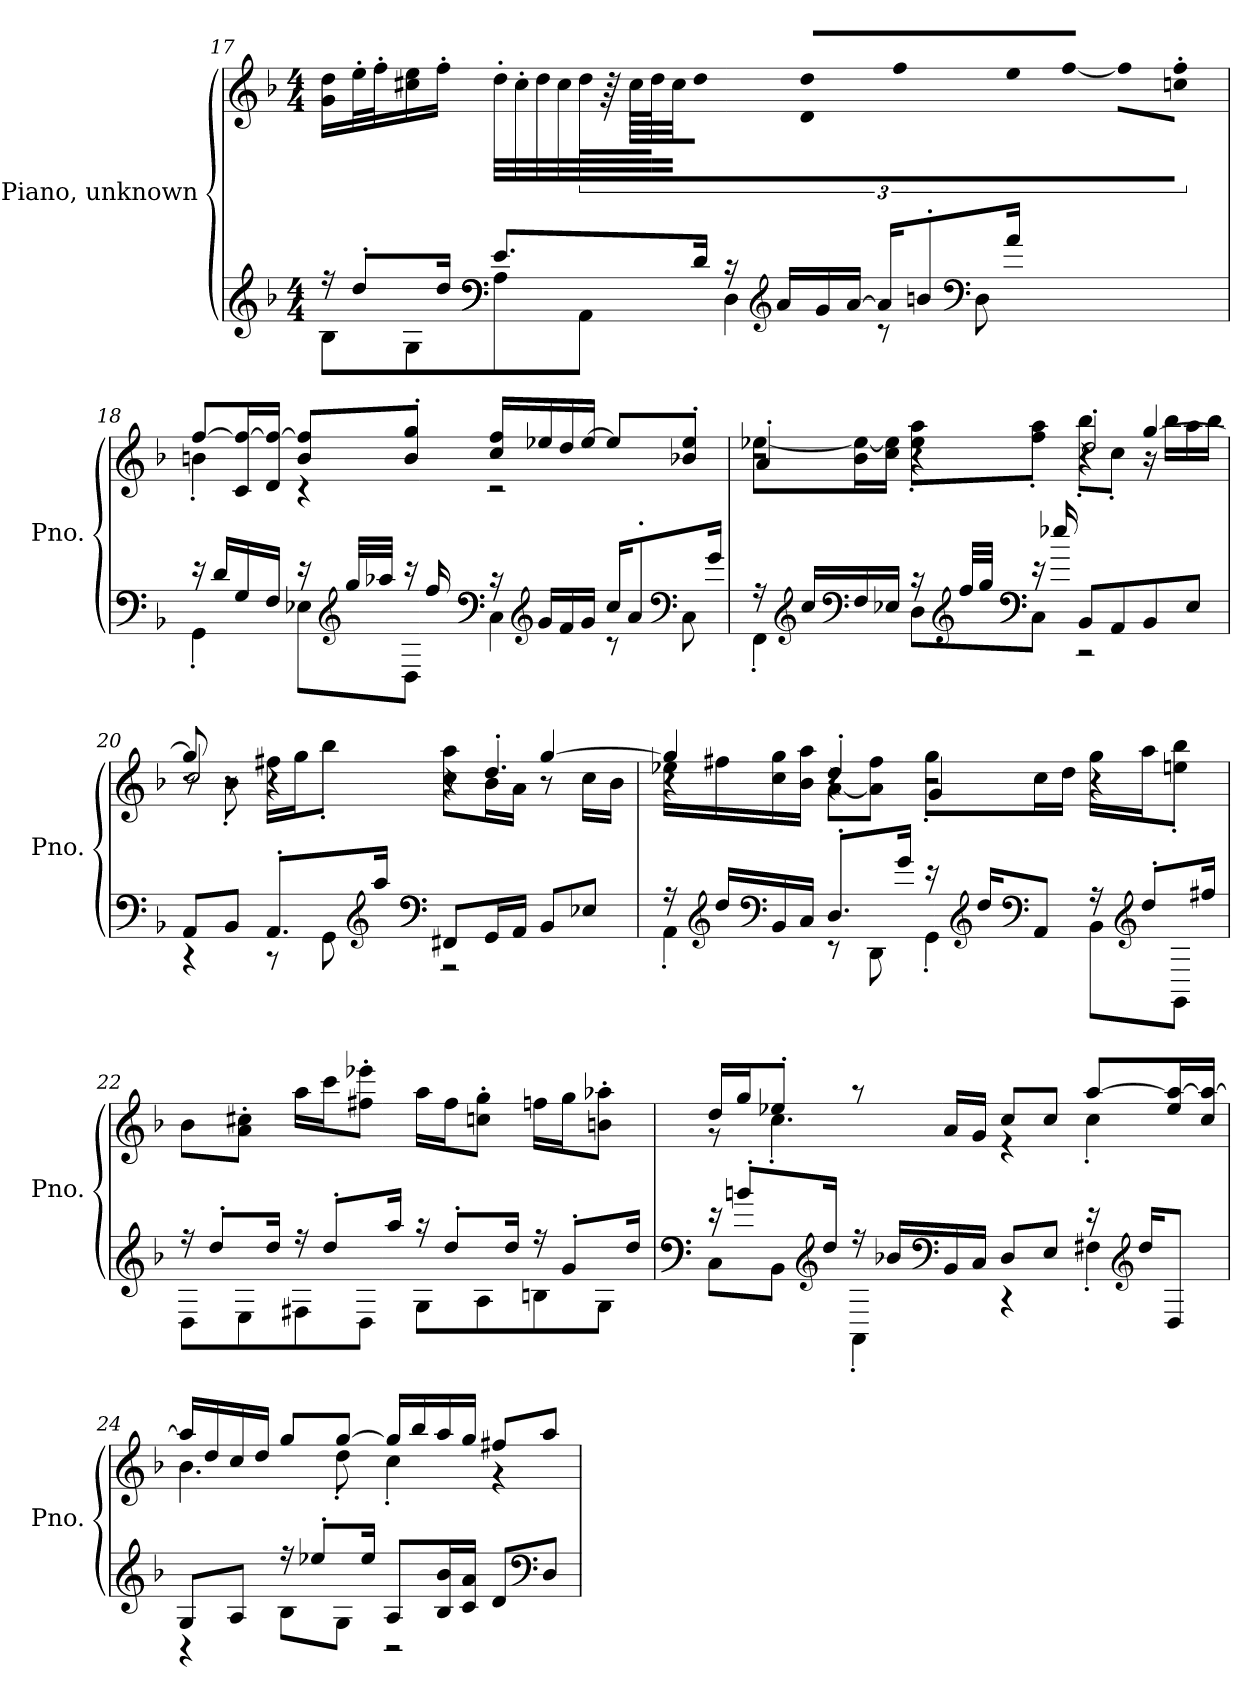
**kern	**kern
*part1	*part1
*staff2	*staff1
*I"Piano, unknown	*
*I'Pno.	*
!!LO:LB:g=z
*clefG2	*clefG2
*k[b-]	*k[b-]
*M4/4	*M4/4
=17	=17
*^	*
16r	8B-\L	16g\ 16dd\LL
8dd'/L	.	32ee'\L
.	.	32ff'\J
.	8G\	16cc#X\ 16ee\
16dd/Jk	.	16ff'\JJ
*clefF4	*	*
8.e/L	8A\	32dd'\LLL
.	.	32cc#'\
.	.	32dd\
.	.	32cc#\
.	8AA\J	96dd\JJJk
.	.	96r
.	.	96cc#\LLLL
*	*	*Xbrackettup
.	.	96dd\J
.	.	48cc#\J
16d/Jk	.	16dd\JJ
16r	4D\	16d/ 16dd/LL
*clefG2	*	*
16a/LL	.	16ff/
16g/	.	16ee/
[16a/JJ	.	[16ff/JJ
16a/KL]	8r	8ff\L]
8bn'/	.	.
*clefF4	*	*
.	8D\	8ccn\' 8ff\'J
16a/Jk	.	.
!!LO:PB:g=z
=18	=18	=18
*	*	*^
16r	4GG'\	[8ff/L	4bn'\
16d/LL	.	.	.
16G/	.	16c/ 16ff/_L	.
16F/JJ	.	16d/ 16ff/_JJ	.
16r	8E-X\L	8b/ 8ff/]L	4r
*clefG2	*	*	*
32gg/LLL	.	.	.
32aa-X/JJJ	.	.	.
16r	8D\J	8b/' 8gg/'J	.
16ff/	.	.	.
*clefF4	*	*	*
16r	4C\	16cc/ 16ff/LL	2r
*clefG2	*	*	*
16g/LL	.	16ee-X/	.
16f/	.	16dd/	.
16g/JJ	.	[16ee-/JJ	.
16cc/KL	8r	8ee-/L]	.
8a'/	.	.	.
*clefF4	*	*	*
.	8C\	8b-X/' 8ee-/'J	.
16g/Jk	.	.	.
!!LO:LB:g=z
=19	=19	=19	=19
*	*	*	*^
16r	4FF'\	2r	[8ee-X\L	4a'/
*clefG2	*	*	*	*
16cc/LL	.	.	.	.
*clefF4	*	*	*	*
16F/	.	.	16b-\ 16ee-\_L	.
16E-X/JJ	.	.	16cc\ 16ee-\]JJ	.
16r	8D\L	.	8ee-\' 8aa\'L	4r
*clefG2	*	*	*	*
32ff/LLL	.	.	.	.
32gg/JJJ	.	.	.	.
*clefF4	*	*	*	*
16r	8C\J	.	8ff\' 8aa\'J	.
16ee-X/	.	.	.	.
8BB-/L	2r	4r	8bb-'\L	2dd'/
8AA/	.	.	8cc'\J	.
8BB-/	.	[4gg/	16r	.
.	.	.	16bb-\LL	.
8E-/J	.	.	16aa\	.
.	.	.	16bb-\JJ	.
=20	=20	=20	=20	=20
8AA/L	4r	8gg/]	8r	2cc/
8BB-/J	.	8r	8b-'\	.
8.AA'/L	8r	4r	16ff#X\LL	.
.	.	.	16gg\J	.
.	8GG\	.	8bb-'\J	.
*clefG2	*	*	*	*
16aa/Jk	.	.	.	.
*clefF4	*	*	*	*
8FF#X/L	2r	4r	8cc\ 8aa\L	8r
16GG/L	.	.	16b-\L	4.dd'/
16AA/JJ	.	.	16a\JJ	.
8BB-/L	.	[4gg/	8r	.
8E-X/J	.	.	16cc\LL	.
.	.	.	16b-\JJ	.
!!LO:LB:g=z	!!	!!
=21	=21	=21	=21	=21
16r	4AA'\	4gg/]	16ee-X\LL	4r
*clefG2	*	*	*	*
16dd/LL	.	.	16ff#X\	.
*clefF4	*	*	*	*
16BB-/	.	.	16cc\ 16gg\	.
16C/JJ	.	.	16b-\ 16aa\JJ	.
8.D'/L	8r	4r	[8a\L	4dd'/
.	8DD\	.	8a\] 8ff#\J	.
16g/Jk	.	.	.	.
16r	4GG'\	2r	8gg'\L	4g/
*clefG2	*	*	*	*
16dd/KL	.	.	.	.
*clefF4	*	*	*	*
8AA/J	.	.	16cc\L	.
.	.	.	16dd\JJ	.
16r	8BB-\L	.	16gg\LL	4r
*clefG2	*	*	*	*
8dd'/L	.	.	16aa\J	.
.	8GG\J	.	8een\' 8bb-\'J	.
16ff#X/Jk	.	.	.	.
*	*	*v	*v	*v
!!LO:LB:g=z
=22	=22	=22
16r	8D\L	8b-\L
8dd'/L	.	.
.	8E\	8a\' 8cc#X\'J
16dd/Jk	.	.
16r	8F#X\	16aa\LL
8dd'/L	.	16ccc\J
.	8D\J	8ff#X\' 8eee-X\'J
16aa/Jk	.	.
16r	8G\L	16aa\LL
8dd'/L	.	16ff#\J
.	8A\	8ccn\' 8gg\'J
16dd/Jk	.	.
16r	8Bn\	16ffn\LL
8g'/L	.	16gg\J
.	8G\J	8bn\' 8aa-X\'J
16dd/Jk	.	.
=23	=23	=23
*clefF4	*	*
*	*	*^
16r	8C\L	16dd/LL	8r
8bn'/L	.	16gg/J	.
.	8BB-\J	8ee-X'/J	4.cc'\
*clefG2	*	*	*
16dd/Jk	.	.	.
16r	4AA'\	8r	.
16b-X/LL	.	.	.
*clefF4	*	*	*
16BB-/	.	16a/LL	.
16C/JJ	.	16g/JJ	.
8D/L	4r	8cc/L	4r
8E/J	.	8cc/J	.
16r	4F#X'\	[8aa/L	4cc'\
*clefG2	*	*	*
16dd/KL	.	.	.
8D/J	.	16ee-/ 16aa/_L	.
.	.	16cc/ 16aa/_JJ	.
!!LO:LB:g=z	!!
=24	=24	=24	=24
8G/L	4r	16aa/LL]	4.b-\
.	.	16dd/	.
8A/J	.	16cc/	.
.	.	16dd/JJ	.
16r	8B-\L	8gg/L	.
8ee-X'/L	.	.	.
.	8G\J	[8gg/J	8dd'\
16ee-/Jk	.	.	.
8A/L	2r	16gg/LL]	4cc'\
.	.	16bb-/	.
16B-/ 16b-/L	.	16aa/	.
16c/ 16a/JJ	.	16gg/JJ	.
8d/L	.	8ff#X/L	4r
*clefF4	*	*	*
8D/J	.	8aa/J	.
*v	*v	*	*
*	*v	*v
=	=
*-	*-
